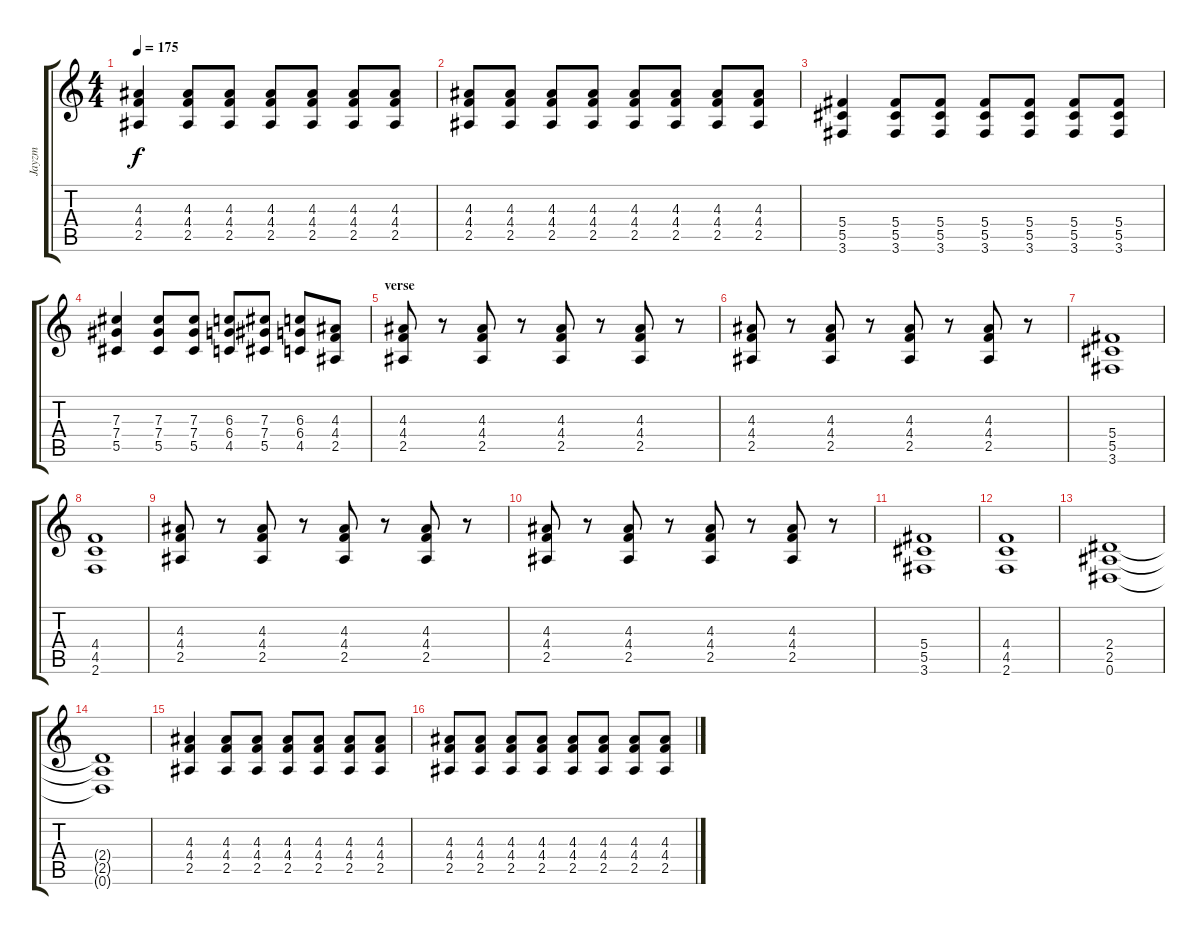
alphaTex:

\track ("Jayzm" "Jayzm") {instrument distortionguitar}
\staff {score tabs}
\tuning (Eb4 Bb3 Gb3 Db3 Ab2 Eb2) {hide}
\ts (4 4)
\tempo 175
\clef g2
\ks c
(4.3 4.4 2.5).4{dy f} (4.3 4.4 2.5).8 (4.3 4.4 2.5).8 (4.3 4.4 2.5).8 (4.3 4.4 2.5).8 (4.3 4.4 2.5).8 (4.3 4.4 2.5).8 |
(4.3 4.4 2.5).8 (4.3 4.4 2.5).8 (4.3 4.4 2.5).8 (4.3 4.4 2.5).8 (4.3 4.4 2.5).8 (4.3 4.4 2.5).8 (4.3 4.4 2.5).8 (4.3 4.4 2.5).8 |
(5.4 5.5 3.6).4 (5.4 5.5 3.6).8 (5.4 5.5 3.6).8 (5.4 5.5 3.6).8 (5.4 5.5 3.6).8 (5.4 5.5 3.6).8 (5.4 5.5 3.6).8 |
(7.3 7.4 5.5).4 (7.3 7.4 5.5).8 (7.3 7.4 5.5).8 (6.3 6.4 4.5).8 (7.3 7.4 5.5).8 (6.3 6.4 4.5).8 (4.3 4.4 2.5).8 |
\section ("" "verse")
(4.3 4.4 2.5).8 r.8 (4.3 4.4 2.5).8 r.8 (4.3 4.4 2.5).8 r.8 (4.3 4.4 2.5).8 r.8 |
(4.3 4.4 2.5).8 r.8 (4.3 4.4 2.5).8 r.8 (4.3 4.4 2.5).8 r.8 (4.3 4.4 2.5).8 r.8 |
(5.4 5.5 3.6).1 |
(4.4 4.5 2.6).1 |
(4.3 4.4 2.5).8 r.8 (4.3 4.4 2.5).8 r.8 (4.3 4.4 2.5).8 r.8 (4.3 4.4 2.5).8 r.8 |
(4.3 4.4 2.5).8 r.8 (4.3 4.4 2.5).8 r.8 (4.3 4.4 2.5).8 r.8 (4.3 4.4 2.5).8 r.8 |
(5.4 5.5 3.6).1 |
(4.4 4.5 2.6).1 |
(2.4 2.5 0.6).1 |
(2.4{t} 2.5{t} 0.6{t}).1 |
(4.3 4.4 2.5).4 (4.3 4.4 2.5).8 (4.3 4.4 2.5).8 (4.3 4.4 2.5).8 (4.3 4.4 2.5).8 (4.3 4.4 2.5).8 (4.3 4.4 2.5).8 |
(4.3 4.4 2.5).8 (4.3 4.4 2.5).8 (4.3 4.4 2.5).8 (4.3 4.4 2.5).8 (4.3 4.4 2.5).8 (4.3 4.4 2.5).8 (4.3 4.4 2.5).8 (4.3 4.4 2.5).8
